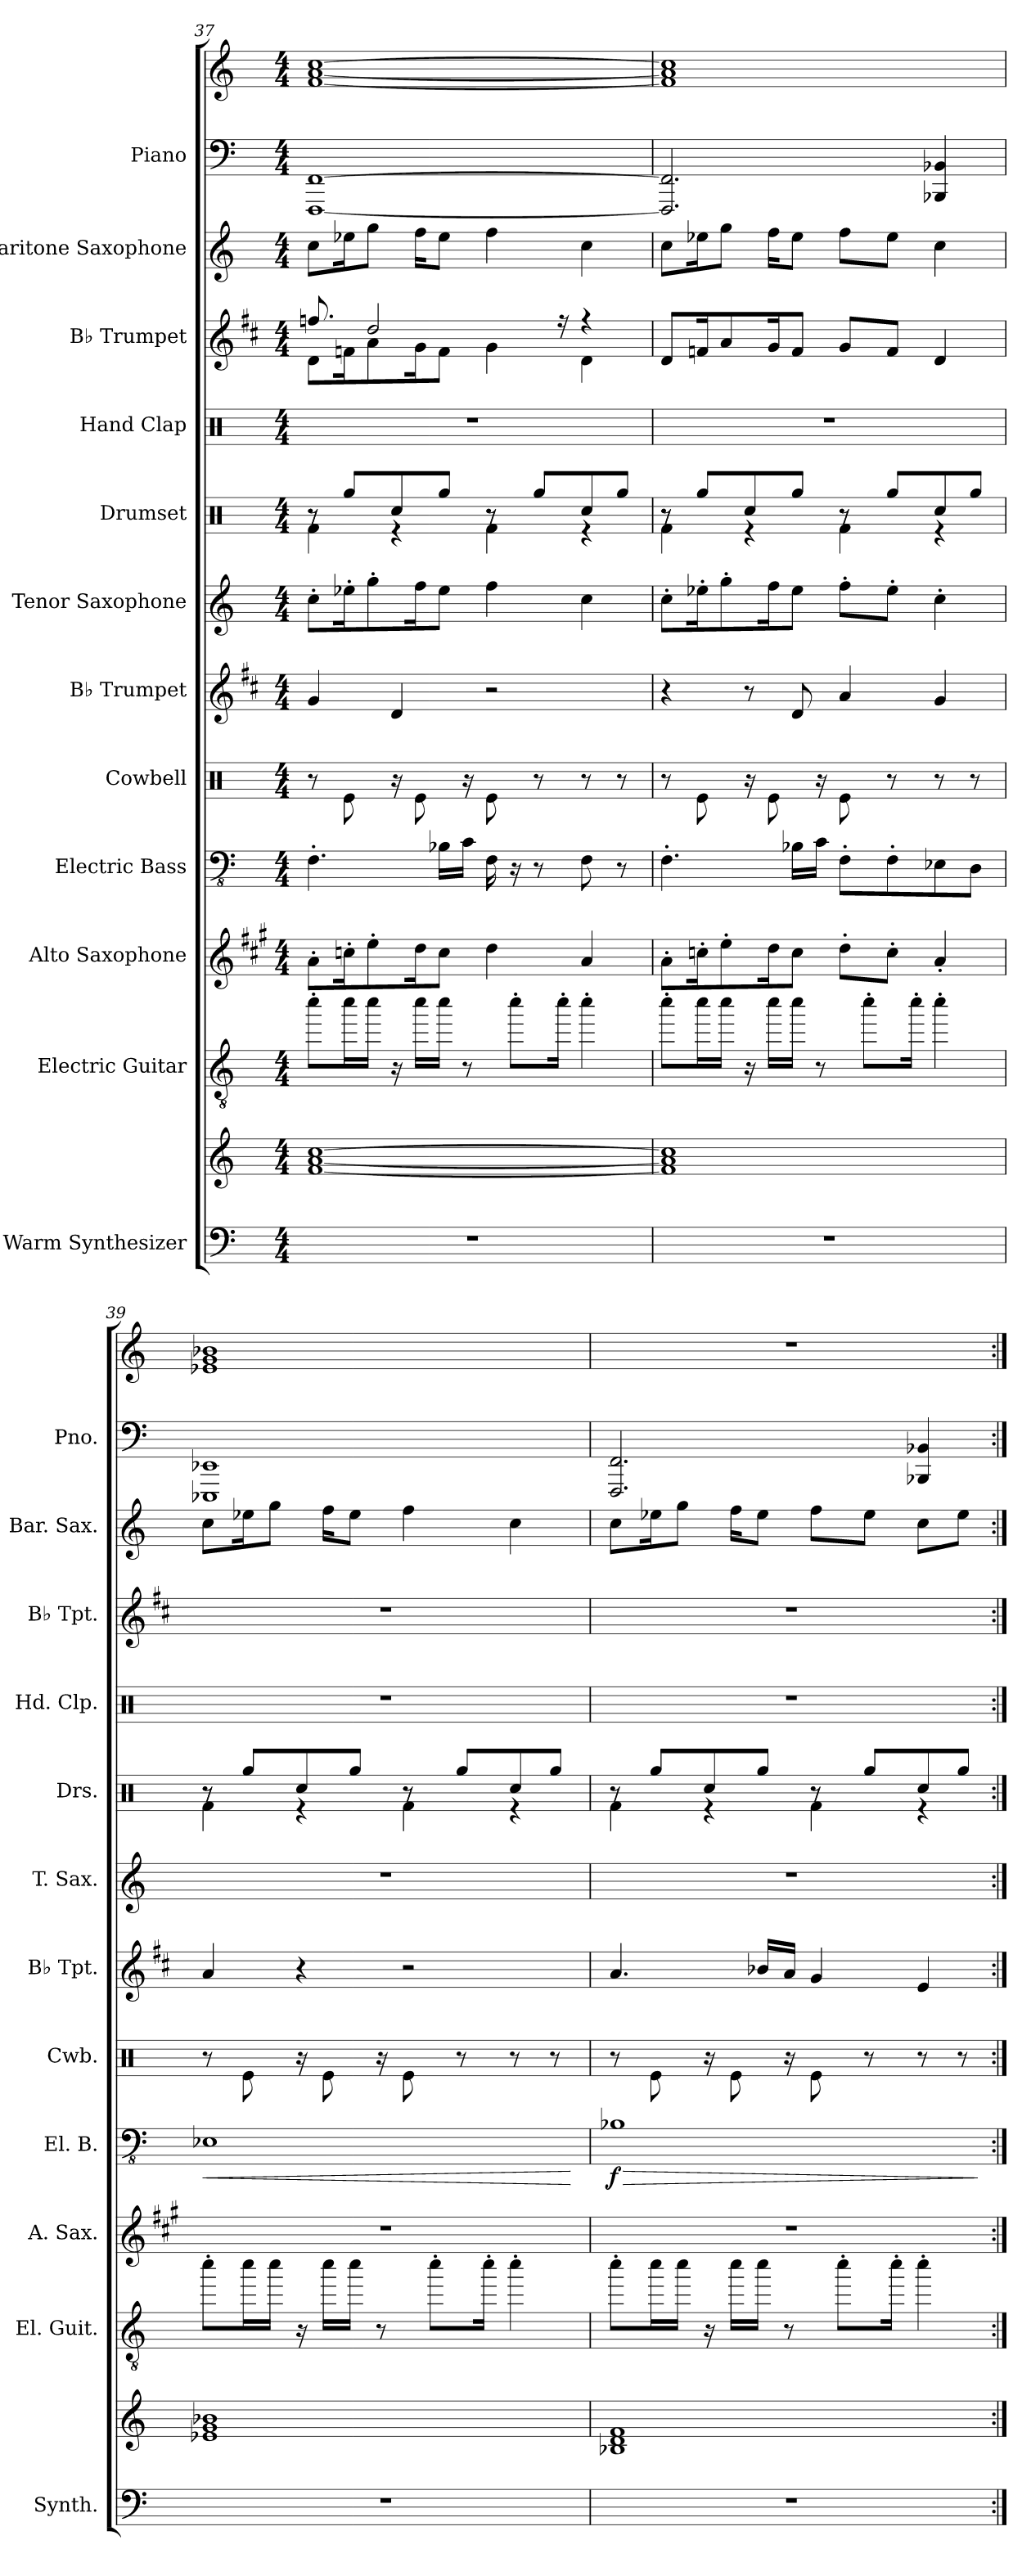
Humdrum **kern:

**kern	**kern	**kern	**kern	**kern	**dynam	**kern	**kern	**kern	**kern	**kern	**kern	**kern	**kern	**kern
*part12	*part12	*part11	*part10	*part9	*part9	*part8	*part7	*part6	*part5	*part4	*part3	*part2	*part1	*part1
*staff14	*staff13	*staff12	*staff11	*staff10	*staff10	*staff9	*staff8	*staff7	*staff6	*staff5	*staff4	*staff3	*staff2	*staff1
*I"Warm Synthesizer	*	*I"Electric Guitar	*I"Alto Saxophone	*I"Electric Bass	*	*I"Cowbell	*I"B♭ Trumpet	*I"Tenor Saxophone	*I"Drumset	*I"Hand Clap	*I"B♭ Trumpet	*I"Baritone Saxophone	*I"Piano	*
*I'Synth.	*	*I'El. Guit.	*I'A. Sax.	*I'El. B.	*	*I'Cwb.	*I'B♭ Tpt.	*I'T. Sax.	*I'Drs.	*I'Hd. Clp.	*I'B♭ Tpt.	*I'Bar. Sax.	*I'Pno.	*
!!LO:PB:g=z
*clefF4	*clefG2	*clefGv2	*clefG2	*clefFv4	*	*clefX	*clefG2	*clefG2	*clefX	*clefX	*clefG2	*clefG2	*clefF4	*clefG2
*	*	*	*ITrd5c9	*	*	*	*ITrd1c2	*ITrd8c14	*	*	*ITrd1c2	*ITrd12c21	*	*
*k[]	*k[]	*k[]	*k[]	*k[]	*	*k[]	*k[]	*k[]	*k[]	*k[]	*k[]	*k[]	*k[]	*k[]
*M4/4	*M4/4	*M4/4	*M4/4	*M4/4	*	*M4/4	*M4/4	*M4/4	*M4/4	*M4/4	*M4/4	*M4/4	*M4/4	*M4/4
=37	=37	=37	=37	=37	=37	=37	=37	=37	=37	=37	=37	=37	=37	=37
*	*	*	*	*	*	*	*	*	*^	*	*^	*	*	*
*	*	*	*	*	*	*	*	*	*	*^	*	*	*	*	*	*
1r	[1f [1a [1cc	8ccc'\L	8c'\L	4.FF'\	.	8r	4f/	8c'\L	8r	4Rf\	8r	1r	8.ee-X/	8c\L	8c\L	[1FFF [1FF	[1f [1a [1cc
.	.	16ccc\L	16e-X'\K	.	.	8Re\	.	16e-X'\K	8Rgg/L	.	4.ryy	.	.	16e-X\K	16e-X\K	.	.
.	.	16ccc\JJ	8g'\	.	.	.	.	8g'\	.	.	.	.	2cc/	8g\	8g\J	.	.
.	.	16r	.	.	.	16r	4c/	.	8Rcc/	4r	.	.	.	.	.	.	.
.	.	16ccc\LL	16f\K	.	.	8Re\	.	16f\K	.	.	.	.	.	16f\K	16f\KL	.	.
.	.	16ccc\JJ	8e-\J	16BB-X\LL	.	.	.	8e-\J	8Rgg/J	.	.	.	.	8e-\J	8e-\J	.	.
.	.	8r	.	16C\JJ	.	16r	.	.	.	.	.	.	.	.	.	.	.
.	.	.	4f\	16FF\	.	8Re\	2r	4f\	8r	4Rf\	8r	.	.	4f\	4f\	.	.
.	.	8ccc'\L	.	16r	.	.	.	.	.	.	.	.	.	.	.	.	.
.	.	.	.	8r	.	8r	.	.	8Rgg/L	.	4.ryy	.	.	.	.	.	.
.	.	16ccc'\Jk	.	.	.	.	.	.	.	.	.	.	16r	.	.	.	.
.	.	4ccc'\	4c/	8FF\	.	8r	.	4c\	8Rcc/	4r	.	.	4r	4c\	4c\	.	.
.	.	.	.	8r	.	8r	.	.	8Rgg/J	.	.	.	.	.	.	.	.
*	*	*	*	*	*	*	*	*	*	*	*	*	*v	*v	*	*	*
=38	=38	=38	=38	=38	=38	=38	=38	=38	=38	=38	=38	=38	=38	=38	=38	=38
1r	1f] 1a] 1cc]	8ccc'\L	8c'\L	4.FF'\	.	8r	4r	8c'\L	8r	4Rf\	8r	1r	8c/L	8c\L	2.FFF/] 2.FF/]	1f] 1a] 1cc]
.	.	16ccc\L	16e-X'\K	.	.	8Re\	.	16e-X'\K	8Rgg/L	.	4.ryy	.	16e-X/K	16e-X\K	.	.
.	.	16ccc\JJ	8g'\	.	.	.	.	8g'\	.	.	.	.	8g/	8g\J	.	.
.	.	16r	.	.	.	16r	8r	.	8Rcc/	4r	.	.	.	.	.	.
.	.	16ccc\LL	16f\K	.	.	8Re\	.	16f\K	.	.	.	.	16f/K	16f\KL	.	.
.	.	16ccc\JJ	8e-\J	16BB-X\LL	.	.	8c/	8e-\J	8Rgg/J	.	.	.	8e-/J	8e-\J	.	.
.	.	8r	.	16C\JJ	.	16r	.	.	.	.	.	.	.	.	.	.
.	.	.	8f'\L	8FF'\L	.	8Re\	4g/	8f'\L	8r	4Rf\	8r	.	8f/L	8f\L	.	.
.	.	8ccc'\L	.	.	.	.	.	.	.	.	.	.	.	.	.	.
.	.	.	8e-'\J	8FF'\	.	8r	.	8e-'\J	8Rgg/L	.	4.ryy	.	8e-/J	8e-\J	.	.
.	.	16ccc'\Jk	.	.	.	.	.	.	.	.	.	.	.	.	.	.
.	.	4ccc'\	4c'/	8EE-X\	.	8r	4f/	4c'\	8Rcc/	4r	.	.	4c/	4c\	4BBB-X/ 4BB-X/	.
.	.	.	.	8DD\J	.	8r	.	.	8Rgg/J	.	.	.	.	.	.	.
=39	=39	=39	=39	=39	=39	=39	=39	=39	=39	=39	=39	=39	=39	=39	=39	=39
!	!	!	!	!	!LO:HP:b	!	!	!	!	!	!	!	!	!	!	!
1r	1e-X 1g 1b-X	8ccc'\L	1r	1EE-X	<	8r	4g/	1r	8r	4Rf\	8r	1r	1r	8c\L	1EEE-X 1EE-X	1e-X 1g 1b-X
.	.	16ccc\L	.	.	.	8Re\	.	.	8Rgg/L	.	4.ryy	.	.	16e-X\K	.	.
.	.	16ccc\JJ	.	.	.	.	.	.	.	.	.	.	.	8g\J	.	.
.	.	16r	.	.	.	16r	4r	.	8Rcc/	4r	.	.	.	.	.	.
.	.	16ccc\LL	.	.	.	8Re\	.	.	.	.	.	.	.	16f\KL	.	.
.	.	16ccc\JJ	.	.	.	.	.	.	8Rgg/J	.	.	.	.	8e-\J	.	.
.	.	8r	.	.	.	16r	.	.	.	.	.	.	.	.	.	.
.	.	.	.	.	.	8Re\	2r	.	8r	4Rf\	8r	.	.	4f\	.	.
.	.	8ccc'\L	.	.	.	.	.	.	.	.	.	.	.	.	.	.
.	.	.	.	.	.	8r	.	.	8Rgg/L	.	4.ryy	.	.	.	.	.
.	.	16ccc'\Jk	.	.	.	.	.	.	.	.	.	.	.	.	.	.
.	.	4ccc'\	.	.	.	8r	.	.	8Rcc/	4r	.	.	.	4c\	.	.
.	.	.	.	.	.	8r	.	.	8Rgg/J	.	.	.	.	.	.	.
*	*	*	*	*	*	*	*	*	*v	*v	*v	*	*	*	*	*
.	.	.	.	.	[	.	.	.	.	.	.	.	.	.
!!LO:PB:g=z
=40	=40	=40	=40	=40	=40	=40	=40	=40	=40	=40	=40	=40	=40	=40
!	!	!	!	!	!LO:HP:b	!	!	!	!	!	!	!	!	!
*	*	*	*	*	*	*	*	*	*^	*	*	*	*	*
*	*	*	*	*	*	*	*	*	*	*^	*	*	*	*	*
!	!	!	!	!	!LO:DY:n=1:b	!	!	!	!	!	!	!	!	!	!	!
1r	1B-X 1d 1f	8ccc'\L	1r	1BB-X	> f	8r	4.g/	1r	8r	4Rf\	8r	1r	1r	8c\L	2.FFF/ 2.FF/	1r
.	.	16ccc\L	.	.	.	8Re\	.	.	8Rgg/L	.	4.ryy	.	.	16e-X\K	.	.
.	.	16ccc\JJ	.	.	.	.	.	.	.	.	.	.	.	8g\J	.	.
.	.	16r	.	.	.	16r	.	.	8Rcc/	4r	.	.	.	.	.	.
.	.	16ccc\LL	.	.	.	8Re\	.	.	.	.	.	.	.	16f\KL	.	.
.	.	16ccc\JJ	.	.	.	.	16a-X/LL	.	8Rgg/J	.	.	.	.	8e-\J	.	.
.	.	8r	.	.	.	16r	16g/JJ	.	.	.	.	.	.	.	.	.
.	.	.	.	.	.	8Re\	4f/	.	8r	4Rf\	8r	.	.	8f\L	.	.
.	.	8ccc'\L	.	.	.	.	.	.	.	.	.	.	.	.	.	.
.	.	.	.	.	.	8r	.	.	8Rgg/L	.	4.ryy	.	.	8e-\J	.	.
.	.	16ccc'\Jk	.	.	.	.	.	.	.	.	.	.	.	.	.	.
.	.	4ccc'\	.	.	.	8r	4d/	.	8Rcc/	4r	.	.	.	8c\L	4BBB-X/ 4BB-X/	.
.	.	.	.	.	.	8r	.	.	8Rgg/J	.	.	.	.	8e-\J	.	.
*	*	*	*	*	*	*	*	*	*v	*v	*v	*	*	*	*	*
.	.	.	.	.	]	.	.	.	.	.	.	.	.	.
=:|!	=:|!	=:|!	=:|!	=:|!	=:|!	=:|!	=:|!	=:|!	=:|!	=:|!	=:|!	=:|!	=:|!	=:|!
*-	*-	*-	*-	*-	*-	*-	*-	*-	*-	*-	*-	*-	*-	*-
